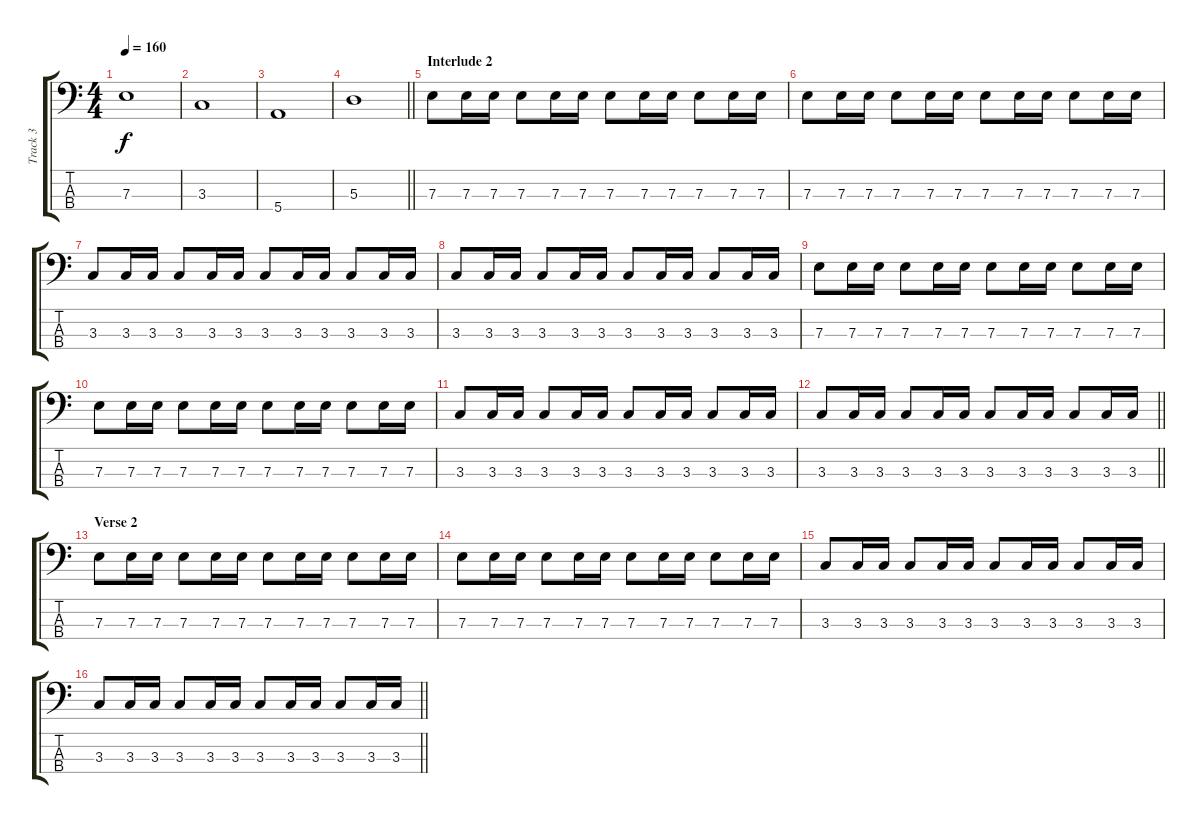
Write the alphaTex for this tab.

\track ("Track 3" "Track 3") {instrument electricbassfinger}
\staff {score tabs}
\tuning (G2 D2 A1 E1) {hide}
\ts (4 4)
\tempo 160
\clef f4
\ks c
7.3.1{dy f} |
3.3.1 |
5.4.1 |
\barLineRight lightlight
5.3.1 |
\section ("" "Interlude 2")
7.3.8 7.3.16 7.3.16 7.3.8 7.3.16 7.3.16 7.3.8 7.3.16 7.3.16 7.3.8 7.3.16 7.3.16 |
7.3.8 7.3.16 7.3.16 7.3.8 7.3.16 7.3.16 7.3.8 7.3.16 7.3.16 7.3.8 7.3.16 7.3.16 |
3.3.8 3.3.16 3.3.16 3.3.8 3.3.16 3.3.16 3.3.8 3.3.16 3.3.16 3.3.8 3.3.16 3.3.16 |
3.3.8 3.3.16 3.3.16 3.3.8 3.3.16 3.3.16 3.3.8 3.3.16 3.3.16 3.3.8 3.3.16 3.3.16 |
7.3.8 7.3.16 7.3.16 7.3.8 7.3.16 7.3.16 7.3.8 7.3.16 7.3.16 7.3.8 7.3.16 7.3.16 |
7.3.8 7.3.16 7.3.16 7.3.8 7.3.16 7.3.16 7.3.8 7.3.16 7.3.16 7.3.8 7.3.16 7.3.16 |
3.3.8 3.3.16 3.3.16 3.3.8 3.3.16 3.3.16 3.3.8 3.3.16 3.3.16 3.3.8 3.3.16 3.3.16 |
\barLineRight lightlight
3.3.8 3.3.16 3.3.16 3.3.8 3.3.16 3.3.16 3.3.8 3.3.16 3.3.16 3.3.8 3.3.16 3.3.16 |
\section ("" "Verse 2")
7.3.8 7.3.16 7.3.16 7.3.8 7.3.16 7.3.16 7.3.8 7.3.16 7.3.16 7.3.8 7.3.16 7.3.16 |
7.3.8 7.3.16 7.3.16 7.3.8 7.3.16 7.3.16 7.3.8 7.3.16 7.3.16 7.3.8 7.3.16 7.3.16 |
3.3.8 3.3.16 3.3.16 3.3.8 3.3.16 3.3.16 3.3.8 3.3.16 3.3.16 3.3.8 3.3.16 3.3.16 |
\barLineRight lightlight
3.3.8 3.3.16 3.3.16 3.3.8 3.3.16 3.3.16 3.3.8 3.3.16 3.3.16 3.3.8 3.3.16 3.3.16
